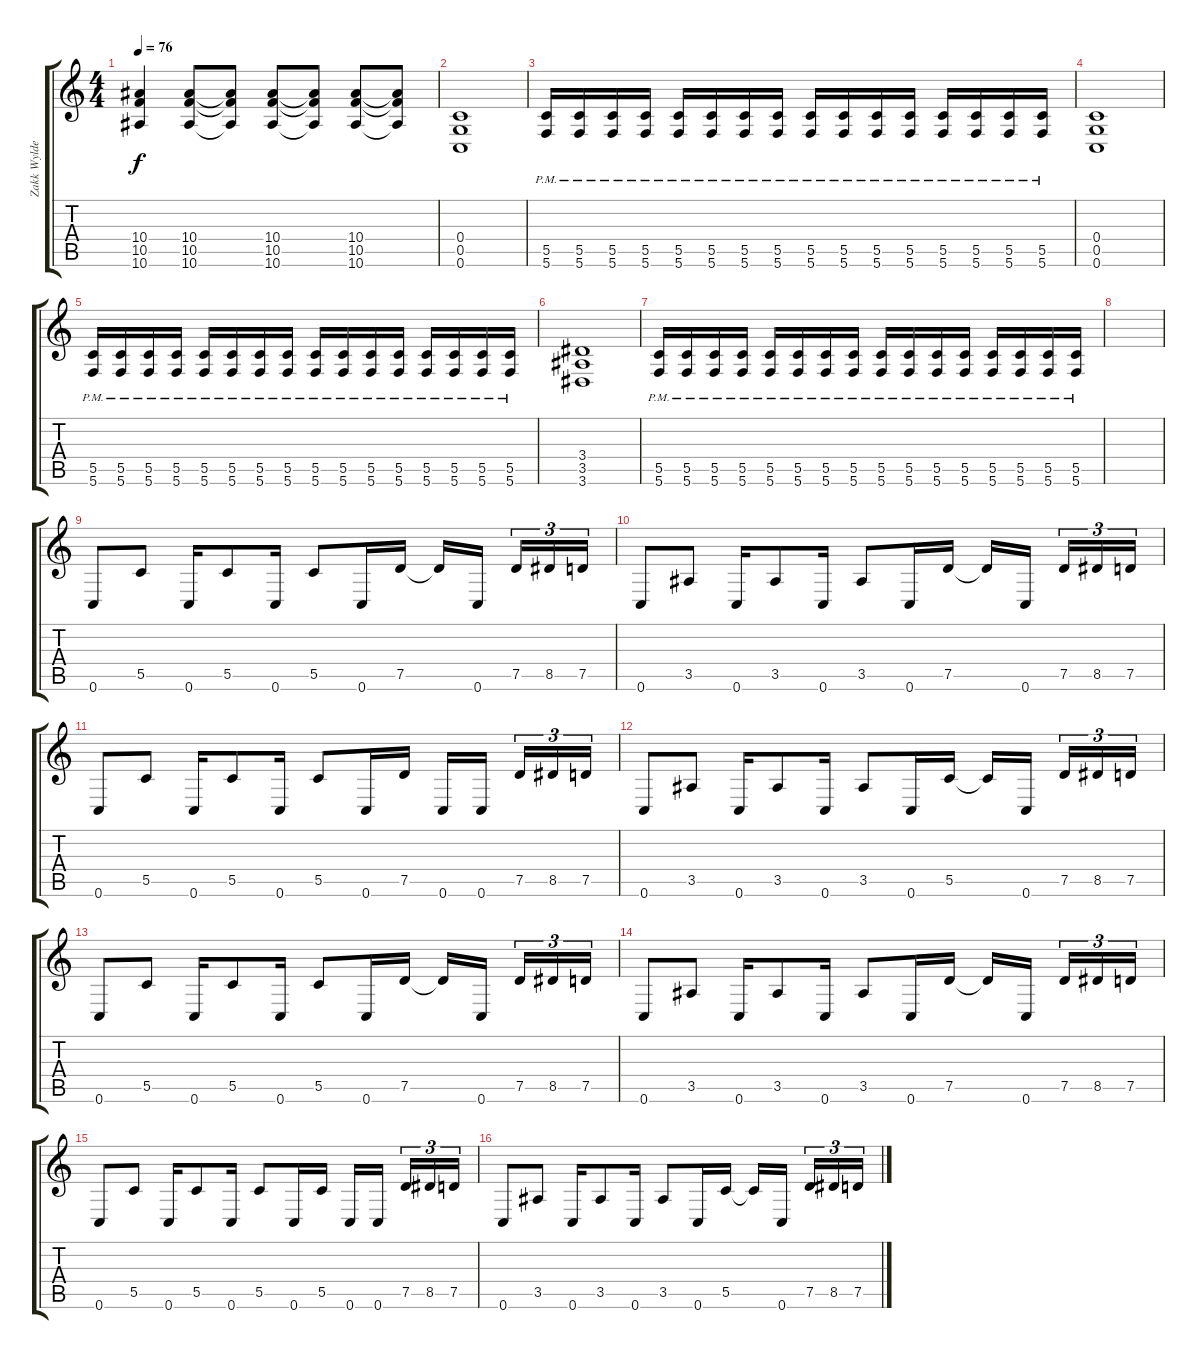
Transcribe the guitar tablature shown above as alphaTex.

\track ("Zakk Wylde" "Zakk Wylde") {instrument overdrivenguitar}
\staff {score tabs}
\tuning (D4 A3 F3 C3 G2 C2) {hide}
\ts (4 4)
\tempo 76
\clef g2
\ks c
(10.4 10.5 10.6).4{dy f} (10.4 10.5 10.6).8 (10.4{t} 10.5{t} 10.6{t}).8 (10.4 10.5 10.6).8 (10.4{t} 10.5{t} 10.6{t}).8 (10.4 10.5 10.6).8 (10.4{t} 10.5{t} 10.6{t}).8 |
(0.4 0.5 0.6).1 |
(5.5{pm} 5.6{pm}).16 (5.5{pm} 5.6{pm}).16 (5.5{pm} 5.6{pm}).16 (5.5{pm} 5.6{pm}).16 (5.5{pm} 5.6{pm}).16 (5.5{pm} 5.6{pm}).16 (5.5{pm} 5.6{pm}).16 (5.5{pm} 5.6{pm}).16 (5.5{pm} 5.6{pm}).16 (5.5{pm} 5.6{pm}).16 (5.5{pm} 5.6{pm}).16 (5.5{pm} 5.6{pm}).16 (5.5{pm} 5.6{pm}).16 (5.5{pm} 5.6{pm}).16 (5.5{pm} 5.6{pm}).16 (5.5{pm} 5.6{pm}).16 |
(0.4 0.5 0.6).1 |
(5.5{pm} 5.6{pm}).16 (5.5{pm} 5.6{pm}).16 (5.5{pm} 5.6{pm}).16 (5.5{pm} 5.6{pm}).16 (5.5{pm} 5.6{pm}).16 (5.5{pm} 5.6{pm}).16 (5.5{pm} 5.6{pm}).16 (5.5{pm} 5.6{pm}).16 (5.5{pm} 5.6{pm}).16 (5.5{pm} 5.6{pm}).16 (5.5{pm} 5.6{pm}).16 (5.5{pm} 5.6{pm}).16 (5.5{pm} 5.6{pm}).16 (5.5{pm} 5.6{pm}).16 (5.5{pm} 5.6{pm}).16 (5.5{pm} 5.6{pm}).16 |
(3.4 3.5 3.6).1 |
(5.5{pm} 5.6{pm}).16 (5.5{pm} 5.6{pm}).16 (5.5{pm} 5.6{pm}).16 (5.5{pm} 5.6{pm}).16 (5.5{pm} 5.6{pm}).16 (5.5{pm} 5.6{pm}).16 (5.5{pm} 5.6{pm}).16 (5.5{pm} 5.6{pm}).16 (5.5{pm} 5.6{pm}).16 (5.5{pm} 5.6{pm}).16 (5.5{pm} 5.6{pm}).16 (5.5{pm} 5.6{pm}).16 (5.5{pm} 5.6{pm}).16 (5.5{pm} 5.6{pm}).16 (5.5{pm} 5.6{pm}).16 (5.5{pm} 5.6{pm}).16 |
|
0.6.8{instrument electricguitarclean} 5.5.8 0.6.16 5.5.8 0.6.16 5.5.8 0.6.16 7.5.16 7.5{t}.16 0.6.16{beam splitsecondary} 7.5.16{tu (3 2)} 8.5.16{tu (3 2)} 7.5.16{tu (3 2)} |
0.6.8 3.5.8 0.6.16 3.5.8 0.6.16 3.5.8 0.6.16 7.5.16 7.5{t}.16 0.6.16{beam splitsecondary} 7.5.16{tu (3 2)} 8.5.16{tu (3 2)} 7.5.16{tu (3 2)} |
0.6.8 5.5.8 0.6.16 5.5.8 0.6.16 5.5.8 0.6.16 7.5.16 0.6.16 0.6.16{beam splitsecondary} 7.5.16{tu (3 2)} 8.5.16{tu (3 2)} 7.5.16{tu (3 2)} |
0.6.8 3.5.8 0.6.16 3.5.8 0.6.16 3.5.8 0.6.16 5.5.16 5.5{t}.16 0.6.16{beam splitsecondary} 7.5.16{tu (3 2)} 8.5.16{tu (3 2)} 7.5.16{tu (3 2)} |
0.6.8 5.5.8 0.6.16 5.5.8 0.6.16 5.5.8 0.6.16 7.5.16 7.5{t}.16 0.6.16{beam splitsecondary} 7.5.16{tu (3 2)} 8.5.16{tu (3 2)} 7.5.16{tu (3 2)} |
0.6.8 3.5.8 0.6.16 3.5.8 0.6.16 3.5.8 0.6.16 7.5.16 7.5{t}.16 0.6.16{beam splitsecondary} 7.5.16{tu (3 2)} 8.5.16{tu (3 2)} 7.5.16{tu (3 2)} |
0.6.8 5.5.8 0.6.16 5.5.8 0.6.16 5.5.8 0.6.16 5.5.16 0.6.16 0.6.16{beam splitsecondary} 7.5.16{tu (3 2)} 8.5.16{tu (3 2)} 7.5.16{tu (3 2)} |
0.6.8 3.5.8 0.6.16 3.5.8 0.6.16 3.5.8 0.6.16 5.5.16 5.5{t}.16 0.6.16{beam splitsecondary} 7.5.16{tu (3 2)} 8.5.16{tu (3 2)} 7.5.16{tu (3 2)}
